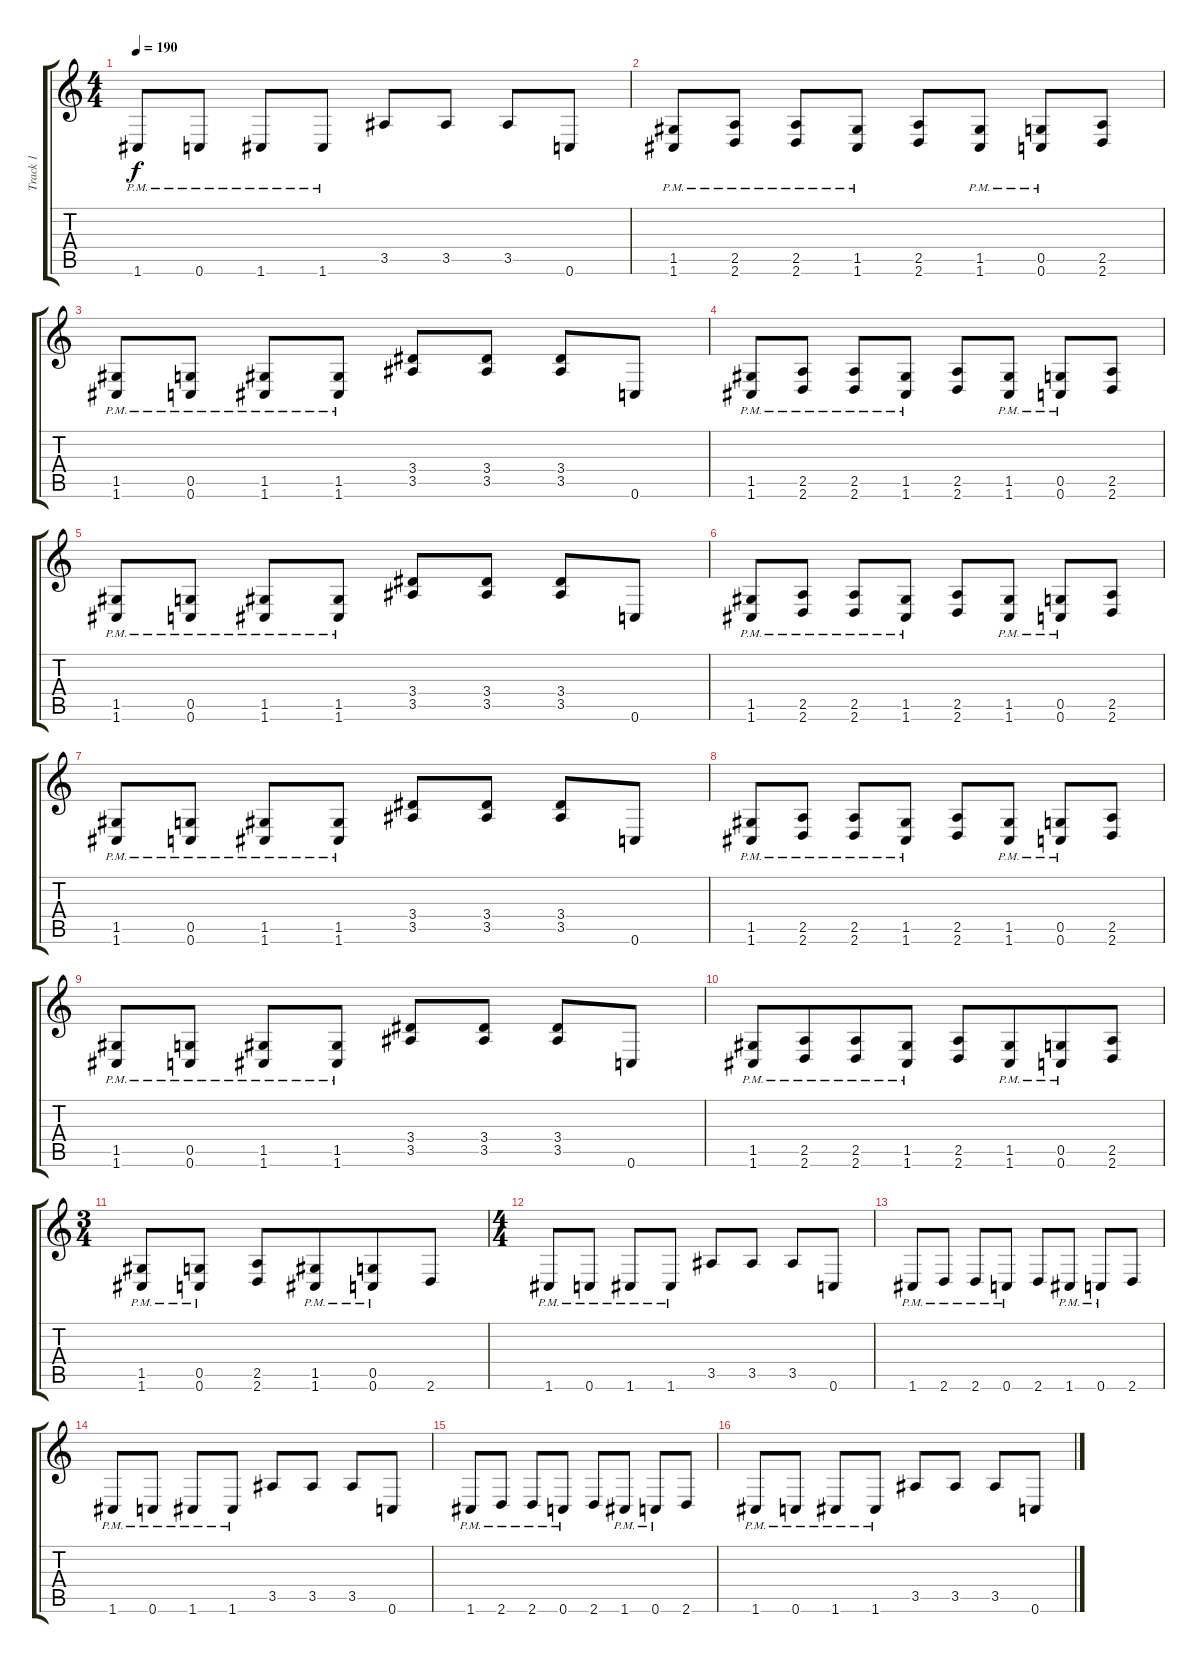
\track ("Track 1" "Track 1") {instrument distortionguitar}
\staff {score tabs}
\tuning (D4 A3 F3 C3 G2 C2) {hide}
\ts (4 4)
\tempo 190
\clef g2
\ks c
1.6{pm}.8{dy f} 0.6{pm}.8 1.6{pm}.8 1.6{pm}.8 3.5.8 3.5.8 3.5.8 0.6.8 |
(1.5{pm} 1.6{pm}).8 (2.5{pm} 2.6{pm}).8 (2.5{pm} 2.6{pm}).8 (1.5{pm} 1.6{pm}).8 (2.5 2.6).8 (1.5{pm} 1.6{pm}).8 (0.5{pm} 0.6{pm}).8 (2.5 2.6).8 |
(1.5{pm} 1.6{pm}).8 (0.5{pm} 0.6{pm}).8 (1.5{pm} 1.6{pm}).8 (1.5{pm} 1.6{pm}).8 (3.4 3.5).8 (3.4 3.5).8 (3.4 3.5).8 0.6.8 |
(1.5{pm} 1.6{pm}).8 (2.5{pm} 2.6{pm}).8 (2.5{pm} 2.6{pm}).8 (1.5{pm} 1.6{pm}).8 (2.5 2.6).8 (1.5{pm} 1.6{pm}).8 (0.5{pm} 0.6{pm}).8 (2.5 2.6).8 |
(1.5{pm} 1.6{pm}).8 (0.5{pm} 0.6{pm}).8 (1.5{pm} 1.6{pm}).8 (1.5{pm} 1.6{pm}).8 (3.4 3.5).8 (3.4 3.5).8 (3.4 3.5).8 0.6.8 |
(1.5{pm} 1.6{pm}).8 (2.5{pm} 2.6{pm}).8 (2.5{pm} 2.6{pm}).8 (1.5{pm} 1.6{pm}).8 (2.5 2.6).8 (1.5{pm} 1.6{pm}).8 (0.5{pm} 0.6{pm}).8 (2.5 2.6).8 |
(1.5{pm} 1.6{pm}).8 (0.5{pm} 0.6{pm}).8 (1.5{pm} 1.6{pm}).8 (1.5{pm} 1.6{pm}).8 (3.4 3.5).8 (3.4 3.5).8 (3.4 3.5).8 0.6.8 |
(1.5{pm} 1.6{pm}).8 (2.5{pm} 2.6{pm}).8 (2.5{pm} 2.6{pm}).8 (1.5{pm} 1.6{pm}).8 (2.5 2.6).8 (1.5{pm} 1.6{pm}).8 (0.5{pm} 0.6{pm}).8 (2.5 2.6).8 |
(1.5{pm} 1.6{pm}).8 (0.5{pm} 0.6{pm}).8 (1.5{pm} 1.6{pm}).8 (1.5{pm} 1.6{pm}).8 (3.4 3.5).8 (3.4 3.5).8 (3.4 3.5).8 0.6.8 |
(1.5{pm} 1.6{pm}).8 (2.5{pm} 2.6{pm}).8{beam merge} (2.5{pm} 2.6{pm}).8 (1.5{pm} 1.6{pm}).8 (2.5 2.6).8 (1.5{pm} 1.6{pm}).8{beam merge} (0.5{pm} 0.6{pm}).8 (2.5 2.6).8 |
\ts (3 4)
(1.5{pm} 1.6{pm}).8 (0.5{pm} 0.6{pm}).8 (2.5 2.6).8 (1.5{pm} 1.6{pm}).8{beam merge} (0.5{pm} 0.6{pm}).8 2.6.8 |
\ts (4 4)
1.6{pm}.8 0.6{pm}.8 1.6{pm}.8 1.6{pm}.8 3.5.8 3.5.8 3.5.8 0.6.8 |
1.6{pm}.8 2.6{pm}.8 2.6{pm}.8 0.6{pm}.8 2.6.8 1.6{pm}.8 0.6{pm}.8 2.6.8 |
1.6{pm}.8 0.6{pm}.8 1.6{pm}.8 1.6{pm}.8 3.5.8 3.5.8 3.5.8 0.6.8 |
1.6{pm}.8 2.6{pm}.8 2.6{pm}.8 0.6{pm}.8 2.6.8 1.6{pm}.8 0.6{pm}.8 2.6.8 |
1.6{pm}.8 0.6{pm}.8 1.6{pm}.8 1.6{pm}.8 3.5.8 3.5.8 3.5.8 0.6.8
